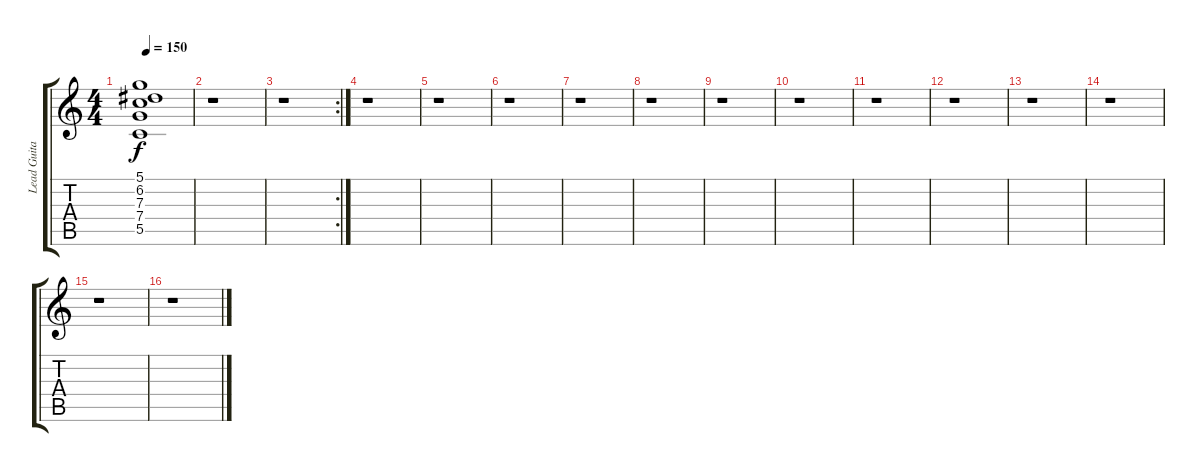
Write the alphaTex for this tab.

\track ("Lead Guitar" "Lead Guita") {instrument distortionguitar}
\staff {score tabs}
\tuning (D4 A3 F3 C3 G2 D2) {hide}
\ts (4 4)
\tempo 150
\clef g2
\ks aminor
(5.1{t} 6.2{t} 7.3{t} 7.4{t} 5.5{t}).1{dy f} |
r.1 |
\rc 2
r.1 |
r.1 |
r.1 |
r.1 |
r.1 |
r.1 |
r.1 |
r.1 |
r.1 |
r.1 |
r.1 |
r.1 |
r.1 |
r.1
